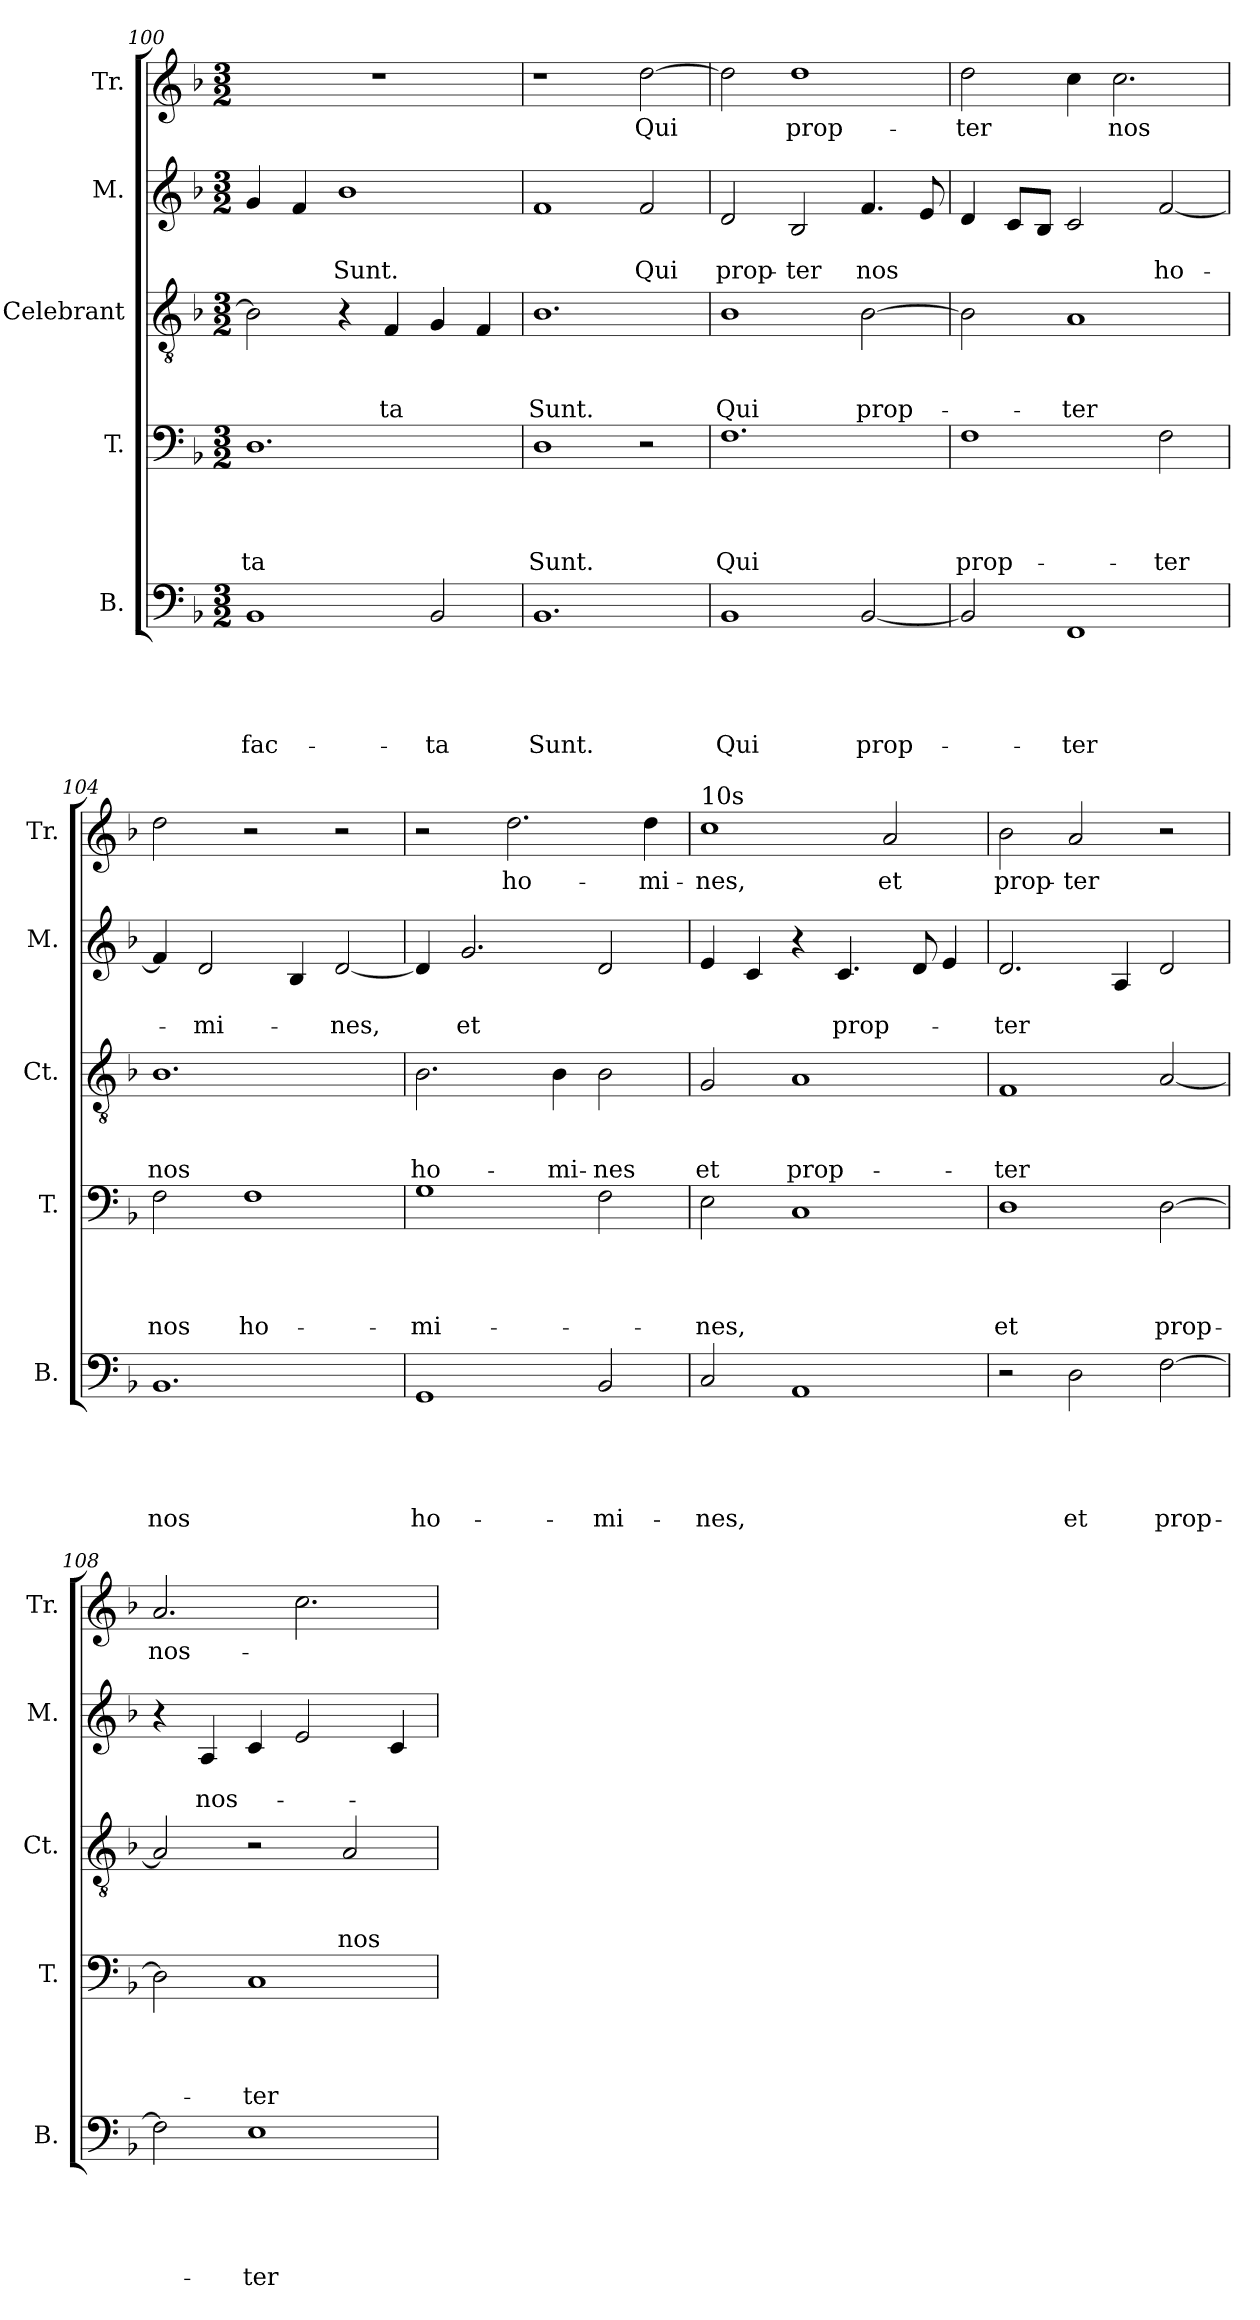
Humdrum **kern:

**kern	**text	**text	**text	**text	**text	**kern	**text	**text	**text	**text	**kern	**text	**text	**text	**kern	**text	**text	**kern	**text
*part5	*part5	*part5	*part5	*part5	*part5	*part4	*part4	*part4	*part4	*part4	*part3	*part3	*part3	*part3	*part2	*part2	*part2	*part1	*part1
*staff5	*staff5	*staff5	*staff5	*staff5	*staff5	*staff4	*staff4	*staff4	*staff4	*staff4	*staff3	*staff3	*staff3	*staff3	*staff2	*staff2	*staff2	*staff1	*staff1
*I"B.	*	*	*	*	*	*I"T.	*	*	*	*	*I"Celebrant	*	*	*	*I"M.	*	*	*I"Tr.	*
*I'B.	*	*	*	*	*	*I'T.	*	*	*	*	*I'Ct.	*	*	*	*I'M.	*	*	*I'Tr.	*
*clefF4	*	*	*	*	*	*clefF4	*	*	*	*	*clefGv2	*	*	*	*clefG2	*	*	*clefG2	*
*k[b-]	*	*	*	*	*	*k[b-]	*	*	*	*	*k[b-]	*	*	*	*k[b-]	*	*	*k[b-]	*
*F:	*	*	*	*	*	*F:	*	*	*	*	*F:	*	*	*	*F:	*	*	*F:	*
*M3/2	*	*	*	*	*	*M3/2	*	*	*	*	*M3/2	*	*	*	*M3/2	*	*	*M3/2	*
=100	=100	=100	=100	=100	=100	=100	=100	=100	=100	=100	=100	=100	=100	=100	=100	=100	=100	=100	=100
!	!	!	!	!	!LO:LY:b	!	!	!	!	!LO:LY:b	!	!	!	!	!	!	!	!LO:N:vis=1	!
1BB-	.	.	.	.	fac-	1.D	.	.	.	-ta	2B-\]	.	.	.	4g/	.	.	1.r	.
.	.	.	.	.	.	.	.	.	.	.	.	.	.	.	4f/	.	.	.	.
!	!	!	!	!	!	!	!	!	!	!	!	!	!	!	!	!	!LO:LY:b	!	!
.	.	.	.	.	.	.	.	.	.	.	4r	.	.	.	1b-	.	Sunt.	.	.
!	!	!	!	!	!	!	!	!	!	!	!	!	!	!LO:LY:b	!	!	!	!	!
.	.	.	.	.	.	.	.	.	.	.	4F/	.	.	-ta	.	.	.	.	.
!	!	!	!	!	!LO:LY:b	!	!	!	!	!	!	!	!	!	!	!	!	!	!
2BB-/	.	.	.	.	-ta	.	.	.	.	.	4G/	.	.	.	.	.	.	.	.
.	.	.	.	.	.	.	.	.	.	.	4F/	.	.	.	.	.	.	.	.
=101	=101	=101	=101	=101	=101	=101	=101	=101	=101	=101	=101	=101	=101	=101	=101	=101	=101	=101	=101
!	!	!	!	!	!LO:LY:b	!	!	!	!	!LO:LY:b	!	!	!	!LO:LY:b	!	!	!	!	!
1.BB-	.	.	.	.	Sunt.	1D	.	.	.	Sunt.	1.B-	.	.	Sunt.	1f	.	.	1r	.
!	!	!	!	!	!	!	!	!	!	!	!	!	!	!	!	!	!LO:LY:b	!	!LO:LY:b
.	.	.	.	.	.	2r	.	.	.	.	.	.	.	.	2f/	.	Qui	[>2dd\	Qui
=102	=102	=102	=102	=102	=102	=102	=102	=102	=102	=102	=102	=102	=102	=102	=102	=102	=102	=102	=102
!	!	!	!	!	!LO:LY:b	!	!	!	!	!LO:LY:b	!	!	!	!LO:LY:b	!	!	!LO:LY:b	!	!
1BB-	.	.	.	.	Qui	1.F	.	.	.	Qui	1B-	.	.	Qui	2d/	.	prop-	2dd\]	.
!	!	!	!	!	!	!	!	!	!	!	!	!	!	!	!	!	!LO:LY:b	!	!LO:LY:b
.	.	.	.	.	.	.	.	.	.	.	.	.	.	.	2B-/	.	-ter	1dd	prop-
!	!	!	!	!	!LO:LY:b	!	!	!	!	!	!	!	!	!LO:LY:b	!	!	!LO:LY:b	!	!
[<2BB-/	.	.	.	.	prop-	.	.	.	.	.	[>2B-\	.	.	prop-	4.f/	.	nos	.	.
.	.	.	.	.	.	.	.	.	.	.	.	.	.	.	8e/	.	.	.	.
=103	=103	=103	=103	=103	=103	=103	=103	=103	=103	=103	=103	=103	=103	=103	=103	=103	=103	=103	=103
!	!	!	!	!	!	!	!	!	!	!LO:LY:b	!	!	!	!	!	!	!	!	!LO:LY:b
2BB-/]	.	.	.	.	.	1F	.	.	.	prop-	2B-\]	.	.	.	4d/	.	.	2dd\	-ter
.	.	.	.	.	.	.	.	.	.	.	.	.	.	.	8c/L	.	.	.	.
.	.	.	.	.	.	.	.	.	.	.	.	.	.	.	8B-/J	.	.	.	.
!	!	!	!	!	!LO:LY:b	!	!	!	!	!	!	!	!	!LO:LY:b	!	!	!	!	!
1FF	.	.	.	.	-ter	.	.	.	.	.	1A	.	.	-ter	2c/	.	.	4cc\	.
!	!	!	!	!	!	!	!	!	!	!	!	!	!	!	!	!	!	!	!LO:LY:b
.	.	.	.	.	.	.	.	.	.	.	.	.	.	.	.	.	.	2.cc\	nos
!	!	!	!	!	!	!	!	!	!	!LO:LY:b	!	!	!	!	!	!	!LO:LY:b	!	!
.	.	.	.	.	.	2F\	.	.	.	-ter	.	.	.	.	[<2f/	.	ho-	.	.
=104	=104	=104	=104	=104	=104	=104	=104	=104	=104	=104	=104	=104	=104	=104	=104	=104	=104	=104	=104
!	!	!	!	!	!LO:LY:b	!	!	!	!	!LO:LY:b	!	!	!	!LO:LY:b	!	!	!	!	!
1.BB-	.	.	.	.	nos	2F\	.	.	.	nos	1.B-	.	.	nos	4f/]	.	.	2dd\	.
!	!	!	!	!	!	!	!	!	!	!	!	!	!	!	!	!	!LO:LY:b	!	!
.	.	.	.	.	.	.	.	.	.	.	.	.	.	.	2d/	.	-mi-	.	.
!	!	!	!	!	!	!	!	!	!	!LO:LY:b	!	!	!	!	!	!	!	!	!
.	.	.	.	.	.	1F	.	.	.	ho-	.	.	.	.	.	.	.	2r	.
.	.	.	.	.	.	.	.	.	.	.	.	.	.	.	4B-/	.	.	.	.
!	!	!	!	!	!	!	!	!	!	!	!	!	!	!	!	!	!LO:LY:b	!	!
.	.	.	.	.	.	.	.	.	.	.	.	.	.	.	[<2d/	.	-nes,	2r	.
=105	=105	=105	=105	=105	=105	=105	=105	=105	=105	=105	=105	=105	=105	=105	=105	=105	=105	=105	=105
!	!	!	!	!	!LO:LY:b	!	!	!	!	!LO:LY:b	!	!	!	!LO:LY:b	!	!	!	!	!
1GG	.	.	.	.	ho-	1G	.	.	.	-mi-	2.B-\	.	.	ho-	4d/]	.	.	2r	.
!	!	!	!	!	!	!	!	!	!	!	!	!	!	!	!	!	!LO:LY:b	!	!
.	.	.	.	.	.	.	.	.	.	.	.	.	.	.	2.g/	.	et	.	.
!	!	!	!	!	!	!	!	!	!	!	!	!	!	!	!	!	!	!	!LO:LY:b
.	.	.	.	.	.	.	.	.	.	.	.	.	.	.	.	.	.	2.dd\	ho-
!	!	!	!	!	!	!	!	!	!	!	!	!	!	!LO:LY:b	!	!	!	!	!
.	.	.	.	.	.	.	.	.	.	.	4B-\	.	.	-mi-	.	.	.	.	.
!	!	!	!	!	!LO:LY:b	!	!	!	!	!	!	!	!	!LO:LY:b:rj	!	!	!	!	!
2BB-/	.	.	.	.	-mi-	2F\	.	.	.	.	2B-\	.	.	-nes	2d/	.	.	.	.
!	!	!	!	!	!	!	!	!	!	!	!	!	!	!	!	!	!	!	!LO:LY:b
.	.	.	.	.	.	.	.	.	.	.	.	.	.	.	.	.	.	4dd\	-mi-
!!LO:LB:g=z
=106	=106	=106	=106	=106	=106	=106	=106	=106	=106	=106	=106	=106	=106	=106	=106	=106	=106	=106	=106
!	!	!	!	!	!	!	!	!	!	!	!	!	!	!	!	!	!	!LO:TX:a:t=10s	!
!	!	!	!	!	!LO:LY:b	!	!	!	!	!LO:LY:b	!	!	!	!LO:LY:b	!	!	!	!	!LO:LY:b
2C/	.	.	.	.	-nes,	2E\	.	.	.	-nes,	2G/	.	.	et	4e/	.	.	1cc	-nes,
.	.	.	.	.	.	.	.	.	.	.	.	.	.	.	4c/	.	.	.	.
!	!	!	!	!	!	!	!	!	!	!	!	!	!	!LO:LY:b	!	!	!	!	!
1AA	.	.	.	.	.	1C	.	.	.	.	1A	.	.	prop-	4r	.	.	.	.
!	!	!	!	!	!	!	!	!	!	!	!	!	!	!	!	!	!LO:LY:b	!	!
.	.	.	.	.	.	.	.	.	.	.	.	.	.	.	4.c/	.	prop-	.	.
!	!	!	!	!	!	!	!	!	!	!	!	!	!	!	!	!	!	!	!LO:LY:b
.	.	.	.	.	.	.	.	.	.	.	.	.	.	.	.	.	.	2a/	et
.	.	.	.	.	.	.	.	.	.	.	.	.	.	.	8d/	.	.	.	.
.	.	.	.	.	.	.	.	.	.	.	.	.	.	.	4e/	.	.	.	.
=107	=107	=107	=107	=107	=107	=107	=107	=107	=107	=107	=107	=107	=107	=107	=107	=107	=107	=107	=107
!	!	!	!	!	!	!	!	!	!	!LO:LY:b	!	!	!	!LO:LY:b	!	!	!LO:LY:b	!	!LO:LY:b
2r	.	.	.	.	.	1D	.	.	.	et	1F	.	.	-ter	2.d/	.	-ter	2b-\	prop-
!	!	!	!	!	!LO:LY:b	!	!	!	!	!	!	!	!	!	!	!	!	!	!LO:LY:b
2D\	.	.	.	.	et	.	.	.	.	.	.	.	.	.	.	.	.	2a/	-ter
.	.	.	.	.	.	.	.	.	.	.	.	.	.	.	4A/	.	.	.	.
!	!	!	!	!	!LO:LY:b	!	!	!	!	!LO:LY:b	!	!	!	!	!	!	!	!	!
[>2F\	.	.	.	.	prop-	[>2D\	.	.	.	prop-	[<2A/	.	.	.	2d/	.	.	2r	.
=108	=108	=108	=108	=108	=108	=108	=108	=108	=108	=108	=108	=108	=108	=108	=108	=108	=108	=108	=108
!	!	!	!	!	!	!	!	!	!	!	!	!	!	!	!	!	!	!	!LO:LY:b
2F\]	.	.	.	.	.	2D\]	.	.	.	.	2A/]	.	.	.	4r	.	.	2.a/	nos-
!	!	!	!	!	!	!	!	!	!	!	!	!	!	!	!	!	!LO:LY:b	!	!
.	.	.	.	.	.	.	.	.	.	.	.	.	.	.	4A/	.	nos-	.	.
!	!	!	!	!	!LO:LY:b	!	!	!	!	!LO:LY:b	!	!	!	!	!	!	!	!	!
1E	.	.	.	.	-ter	1C	.	.	.	-ter	2r	.	.	.	4c/	.	.	.	.
.	.	.	.	.	.	.	.	.	.	.	.	.	.	.	2e/	.	.	2.cc\	.
!	!	!	!	!	!	!	!	!	!	!	!	!	!	!LO:LY:b	!	!	!	!	!
.	.	.	.	.	.	.	.	.	.	.	2A/	.	.	nos-	.	.	.	.	.
.	.	.	.	.	.	.	.	.	.	.	.	.	.	.	4c/	.	.	.	.
=	=	=	=	=	=	=	=	=	=	=	=	=	=	=	=	=	=	=	=
*-	*-	*-	*-	*-	*-	*-	*-	*-	*-	*-	*-	*-	*-	*-	*-	*-	*-	*-	*-
